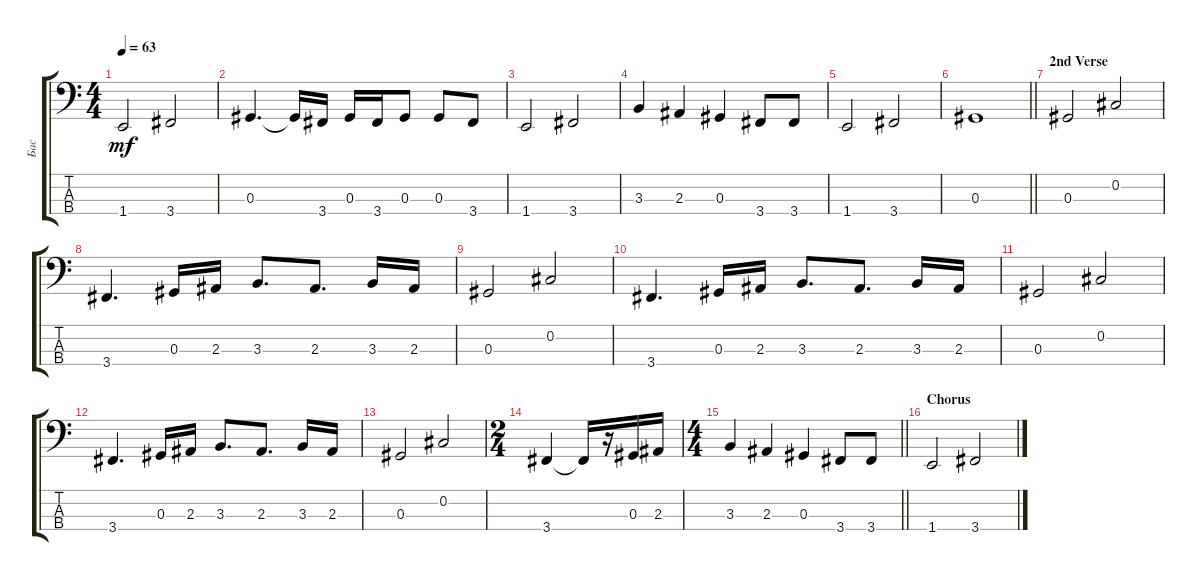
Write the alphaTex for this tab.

\track ("Бас" "Бас") {instrument electricbasspick}
\staff {score tabs}
\tuning (Gb2 Db2 Ab1 Eb1) {hide}
\ts (4 4)
\tempo 63
\clef f4
\ks c
1.4.2{dy mf} 3.4.2 |
0.3.4{d} 0.3{t}.16 3.4.16 0.3.16 3.4.16 0.3.8 0.3.8 3.4.8 |
1.4.2 3.4.2 |
3.3.4 2.3.4 0.3.4 3.4.8 3.4.8 |
1.4.2 3.4.2 |
\barLineRight lightlight
0.3.1 |
\section ("" "2nd Verse")
0.3.2 0.2.2 |
3.4.4{d} 0.3.16 2.3.16 3.3.8{d} 2.3.8{d} 3.3.16 2.3.16 |
0.3.2 0.2.2 |
3.4.4{d} 0.3.16 2.3.16 3.3.8{d} 2.3.8{d} 3.3.16 2.3.16 |
0.3.2 0.2.2 |
3.4.4{d} 0.3.16 2.3.16 3.3.8{d} 2.3.8{d} 3.3.16 2.3.16 |
0.3.2 0.2.2 |
\ts (2 4)
3.4.4 3.4{t}.16 r.16 0.3.16 2.3.16 |
\ts (4 4)
\barLineRight lightlight
3.3.4 2.3.4 0.3.4 3.4.8 3.4.8 |
\section ("" "Chorus")
1.4.2 3.4.2
